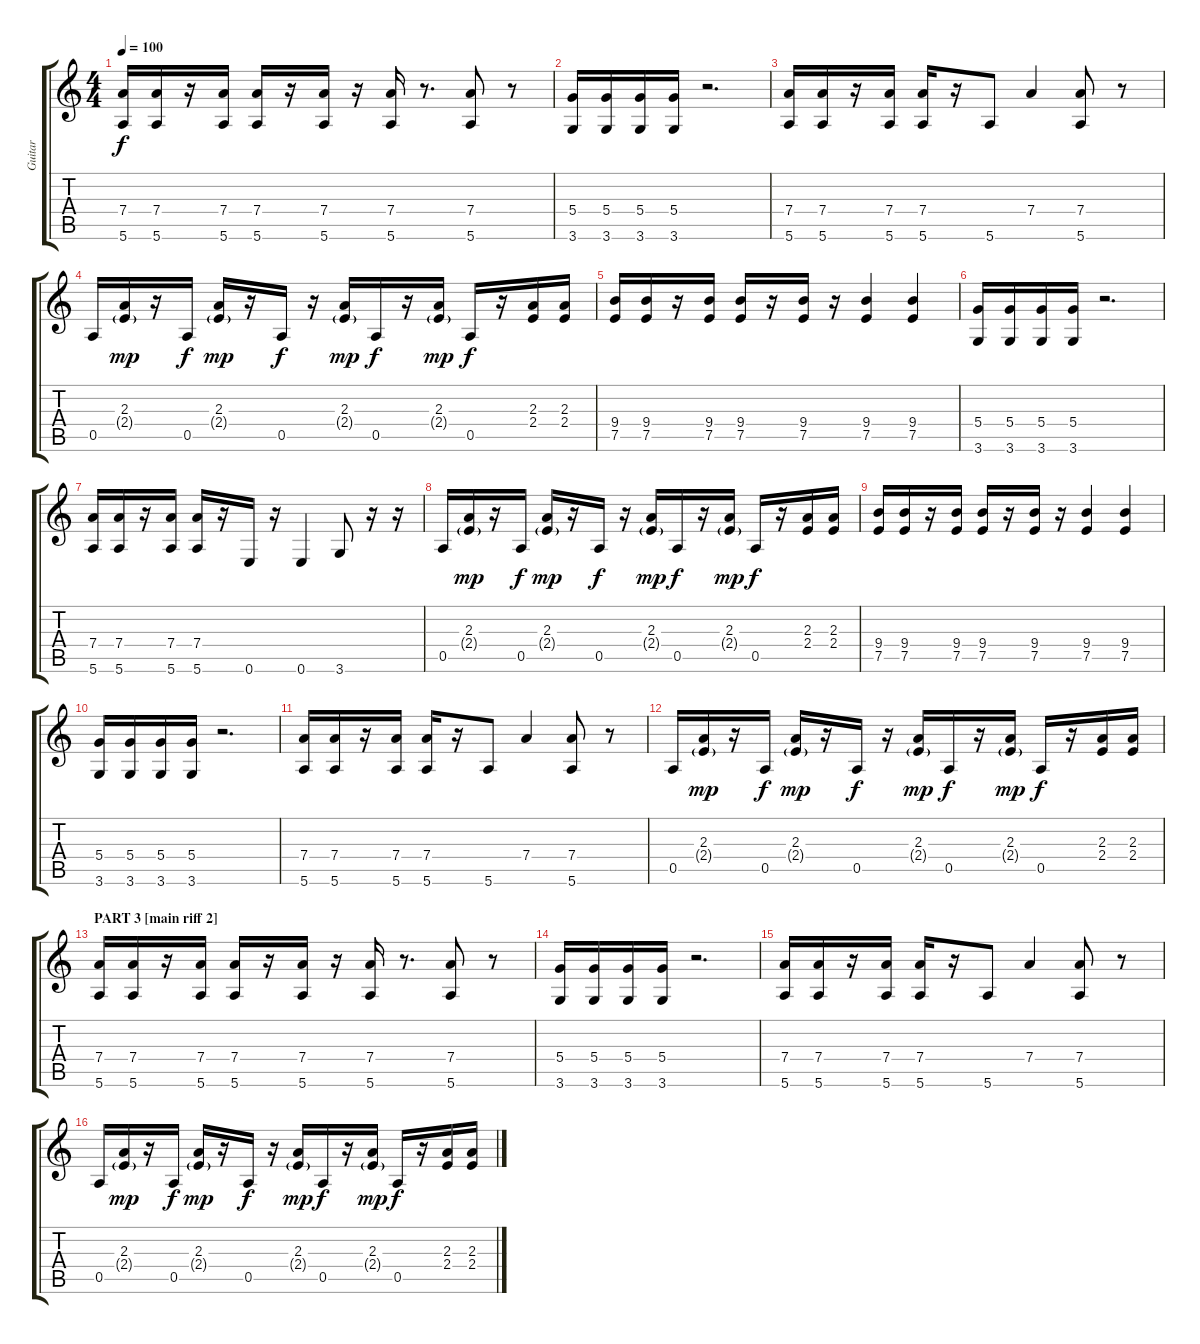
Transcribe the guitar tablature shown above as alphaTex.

\track ("Guitar" "Guitar") {instrument overdrivenguitar}
\staff {score tabs}
\tuning (E4 B3 G3 D3 A2 E2) {hide}
\ts (4 4)
\tempo 100
\clef g2
\ks c
(7.4 5.6).16{dy f} (7.4 5.6).16 r.16 (7.4 5.6).16 (7.4 5.6).16 r.16 (7.4 5.6).16 r.16 (7.4 5.6).16 r.8{d} (7.4 5.6).8 r.8 |
(5.4 3.6).16 (5.4 3.6).16 (5.4 3.6).16 (5.4 3.6).16 r.2{d} |
(7.4 5.6).16 (7.4 5.6).16 r.16 (7.4 5.6).16 (7.4 5.6).16 r.16 5.6.8 7.4.4 (7.4 5.6).8 r.8 |
0.5.16 (2.3 2.4{g}).16{dy mp} r.16 0.5.16{dy f} (2.3 2.4{g}).16{dy mp} r.16 0.5.16{dy f} r.16 (2.3 2.4{g}).16{dy mp} 0.5.16{dy f} r.16 (2.3 2.4{g}).16{dy mp} 0.5.16{dy f} r.16 (2.3 2.4).16 (2.3 2.4).16 |
(9.4 7.5).16 (9.4 7.5).16 r.16 (9.4 7.5).16 (9.4 7.5).16 r.16 (9.4 7.5).16 r.16 (9.4 7.5).4 (9.4 7.5).4 |
(5.4 3.6).16 (5.4 3.6).16 (5.4 3.6).16 (5.4 3.6).16 r.2{d} |
(7.4 5.6).16 (7.4 5.6).16 r.16 (7.4 5.6).16 (7.4 5.6).16 r.16 0.6.16 r.16 0.6.4 3.6.8 r.16 r.16 |
0.5.16 (2.3 2.4{g}).16{dy mp} r.16 0.5.16{dy f} (2.3 2.4{g}).16{dy mp} r.16 0.5.16{dy f} r.16 (2.3 2.4{g}).16{dy mp} 0.5.16{dy f} r.16 (2.3 2.4{g}).16{dy mp} 0.5.16{dy f} r.16 (2.3 2.4).16 (2.3 2.4).16 |
(9.4 7.5).16 (9.4 7.5).16 r.16 (9.4 7.5).16 (9.4 7.5).16 r.16 (9.4 7.5).16 r.16 (9.4 7.5).4 (9.4 7.5).4 |
(5.4 3.6).16 (5.4 3.6).16 (5.4 3.6).16 (5.4 3.6).16 r.2{d} |
(7.4 5.6).16 (7.4 5.6).16 r.16 (7.4 5.6).16 (7.4 5.6).16 r.16 5.6.8 7.4.4 (7.4 5.6).8 r.8 |
0.5.16 (2.3 2.4{g}).16{dy mp} r.16 0.5.16{dy f} (2.3 2.4{g}).16{dy mp} r.16 0.5.16{dy f} r.16 (2.3 2.4{g}).16{dy mp} 0.5.16{dy f} r.16 (2.3 2.4{g}).16{dy mp} 0.5.16{dy f} r.16 (2.3 2.4).16 (2.3 2.4).16 |
\section ("" "PART 3 [main riff 2]")
(7.4 5.6).16 (7.4 5.6).16 r.16 (7.4 5.6).16 (7.4 5.6).16 r.16 (7.4 5.6).16 r.16 (7.4 5.6).16 r.8{d} (7.4 5.6).8 r.8 |
(5.4 3.6).16 (5.4 3.6).16 (5.4 3.6).16 (5.4 3.6).16 r.2{d} |
(7.4 5.6).16 (7.4 5.6).16 r.16 (7.4 5.6).16 (7.4 5.6).16 r.16 5.6.8 7.4.4 (7.4 5.6).8 r.8 |
0.5.16 (2.3 2.4{g}).16{dy mp} r.16 0.5.16{dy f} (2.3 2.4{g}).16{dy mp} r.16 0.5.16{dy f} r.16 (2.3 2.4{g}).16{dy mp} 0.5.16{dy f} r.16 (2.3 2.4{g}).16{dy mp} 0.5.16{dy f} r.16 (2.3 2.4).16 (2.3 2.4).16
